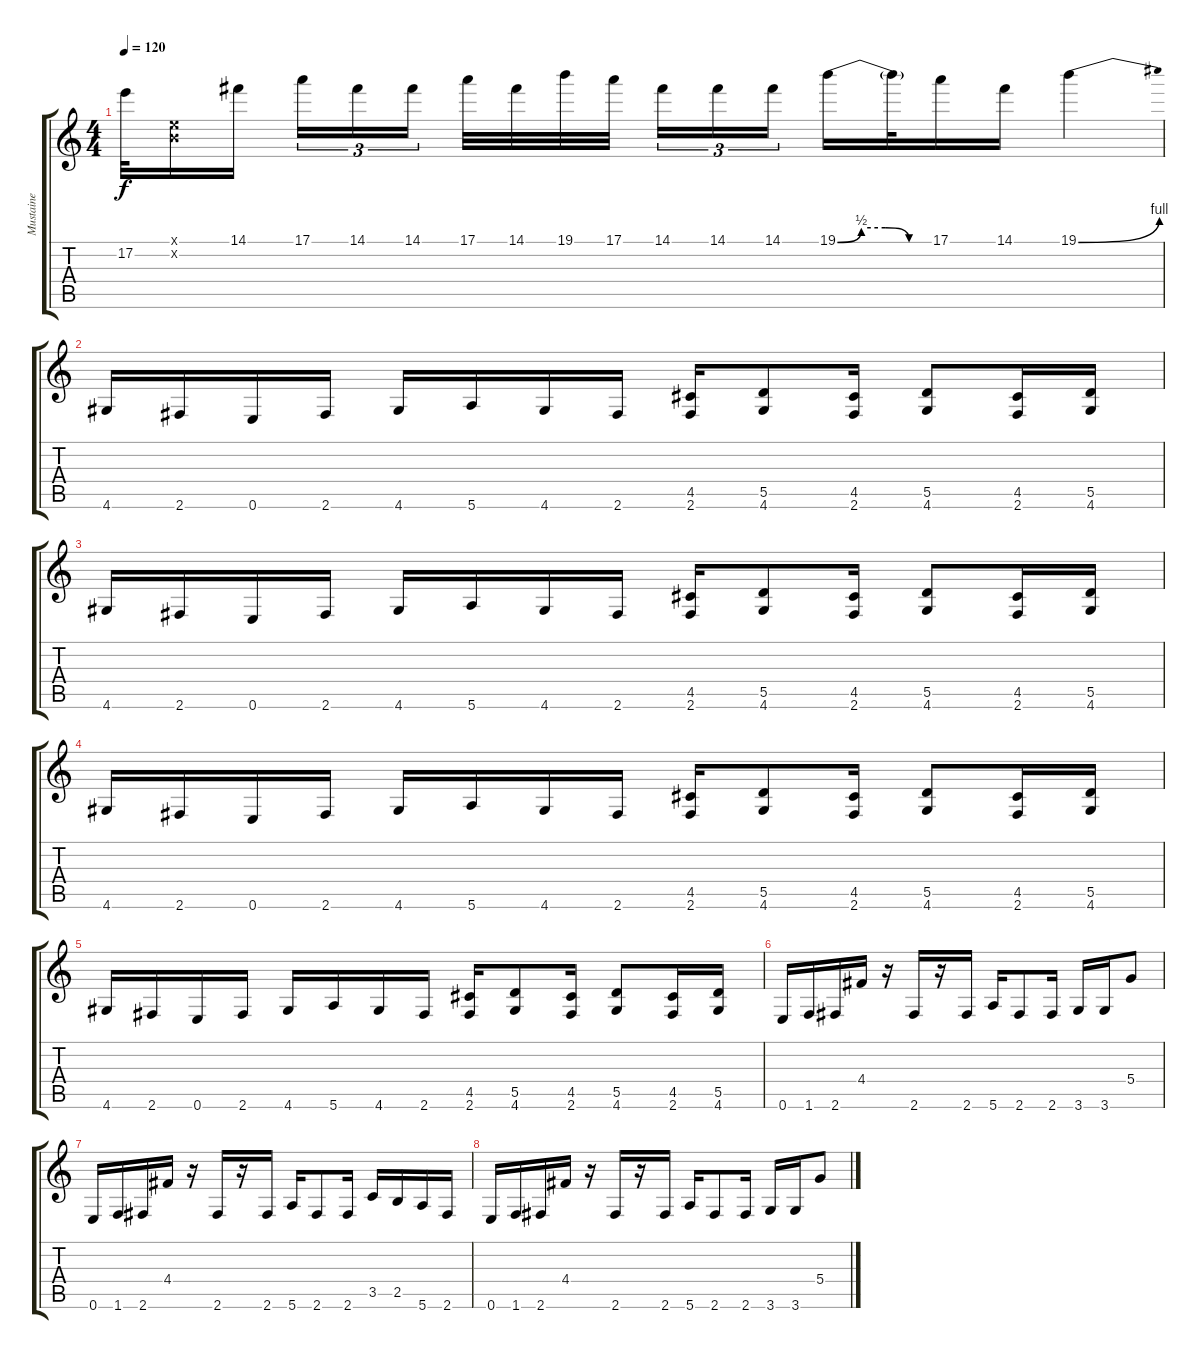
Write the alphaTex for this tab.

\track ("Mustaine" "Mustaine") {instrument distortionguitar}
\staff {score tabs}
\tuning (E4 B3 G3 D3 A2 E2) {hide}
\ts (4 4)
\tempo 120
\clef g2
\ks c
17.2.32{dy f} (0.1{x} 0.2{x}).16 14.1.16{beam splitsecondary} 17.1.16{tu (3 2)} 14.1.16{tu (3 2)} 14.1.16{tu (3 2)} 17.1.32 14.1.32 19.1.32 17.1.32{beam splitsecondary} 14.1.16{tu (3 2)} 14.1.16{tu (3 2)} 14.1.16{tu (3 2)} 19.1{be (custom 0 0 15 2 30 2 45 0 60 0)}.16 19.1{t}.32 17.1.16 14.1.16 19.1{be (bend 0 0 60 4)}.4 |
4.6.16 2.6.16 0.6.16 2.6.16 4.6.16 5.6.16 4.6.16 2.6.16 (4.5 2.6).16 (5.5 4.6).8 (4.5 2.6).16 (5.5 4.6).8 (4.5 2.6).16 (5.5 4.6).16 |
4.6.16 2.6.16 0.6.16 2.6.16 4.6.16 5.6.16 4.6.16 2.6.16 (4.5 2.6).16 (5.5 4.6).8 (4.5 2.6).16 (5.5 4.6).8 (4.5 2.6).16 (5.5 4.6).16 |
4.6.16 2.6.16 0.6.16 2.6.16 4.6.16 5.6.16 4.6.16 2.6.16 (4.5 2.6).16 (5.5 4.6).8 (4.5 2.6).16 (5.5 4.6).8 (4.5 2.6).16 (5.5 4.6).16 |
4.6.16 2.6.16 0.6.16 2.6.16 4.6.16 5.6.16 4.6.16 2.6.16 (4.5 2.6).16 (5.5 4.6).8 (4.5 2.6).16 (5.5 4.6).8 (4.5 2.6).16 (5.5 4.6).16 |
0.6.16 1.6.16 2.6.16 4.4.16 r.16 2.6.16 r.16 2.6.16 5.6.16 2.6.8 2.6.16 3.6.16 3.6.16 5.4.8 |
0.6.16 1.6.16 2.6.16 4.4.16 r.16 2.6.16 r.16 2.6.16 5.6.16 2.6.8 2.6.16 3.5.16 2.5.16 5.6.16 2.6.16 |
0.6.16 1.6.16 2.6.16 4.4.16 r.16 2.6.16 r.16 2.6.16 5.6.16 2.6.8 2.6.16 3.6.16 3.6.16 5.4.8
